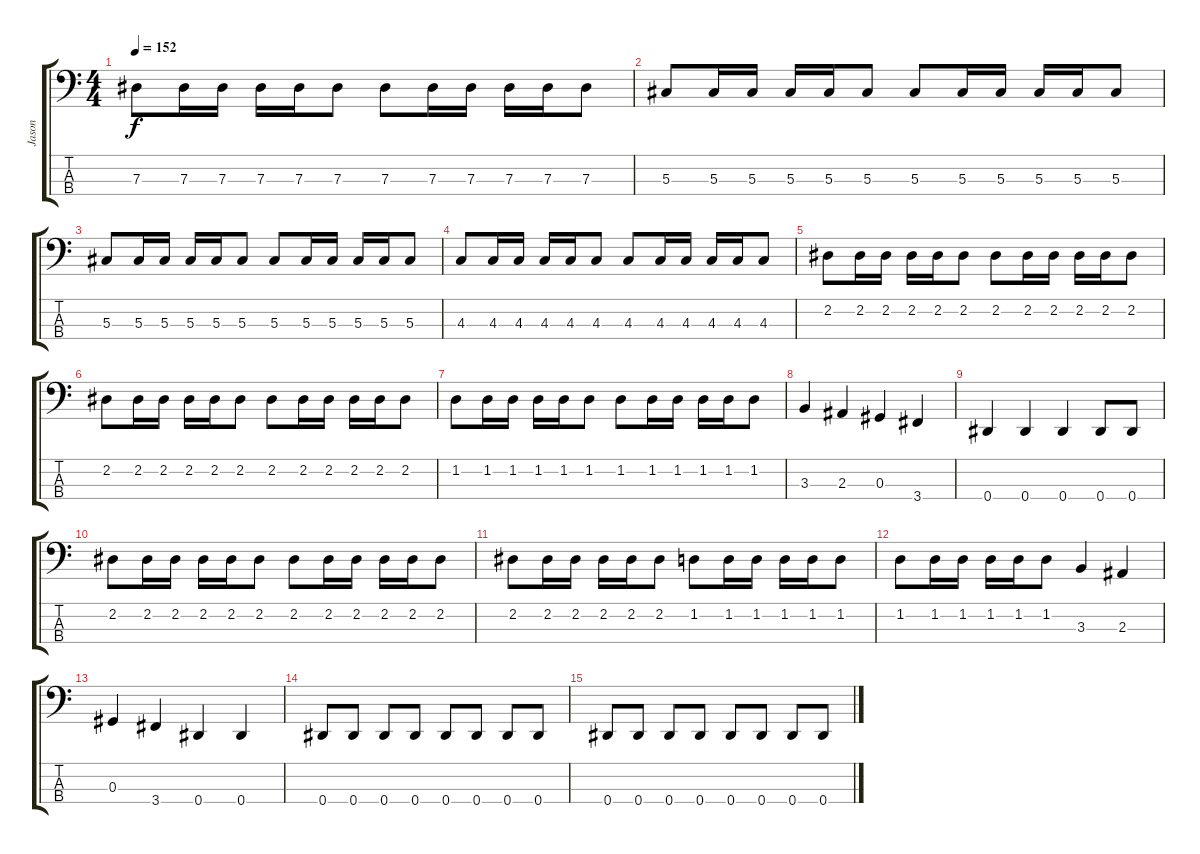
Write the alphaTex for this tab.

\track ("Jason" "Jason") {instrument electricbassfinger}
\staff {score tabs}
\tuning (Gb2 Db2 Ab1 Eb1) {hide}
\ts (4 4)
\tempo 152
\clef f4
\ks c
7.3.8{dy f} 7.3.16 7.3.16 7.3.16 7.3.16 7.3.8 7.3.8 7.3.16 7.3.16 7.3.16 7.3.16 7.3.8 |
5.3.8 5.3.16 5.3.16 5.3.16 5.3.16 5.3.8 5.3.8 5.3.16 5.3.16 5.3.16 5.3.16 5.3.8 |
5.3.8 5.3.16 5.3.16 5.3.16 5.3.16 5.3.8 5.3.8 5.3.16 5.3.16 5.3.16 5.3.16 5.3.8 |
4.3.8 4.3.16 4.3.16 4.3.16 4.3.16 4.3.8 4.3.8 4.3.16 4.3.16 4.3.16 4.3.16 4.3.8 |
2.2.8 2.2.16 2.2.16 2.2.16 2.2.16 2.2.8 2.2.8 2.2.16 2.2.16 2.2.16 2.2.16 2.2.8 |
2.2.8 2.2.16 2.2.16 2.2.16 2.2.16 2.2.8 2.2.8 2.2.16 2.2.16 2.2.16 2.2.16 2.2.8 |
1.2.8 1.2.16 1.2.16 1.2.16 1.2.16 1.2.8 1.2.8 1.2.16 1.2.16 1.2.16 1.2.16 1.2.8 |
3.3.4 2.3.4 0.3.4 3.4.4 |
0.4.4 0.4.4 0.4.4 0.4.8 0.4.8 |
2.2.8 2.2.16 2.2.16 2.2.16 2.2.16 2.2.8 2.2.8 2.2.16 2.2.16 2.2.16 2.2.16 2.2.8 |
2.2.8 2.2.16 2.2.16 2.2.16 2.2.16 2.2.8 1.2.8 1.2.16 1.2.16 1.2.16 1.2.16 1.2.8 |
1.2.8 1.2.16 1.2.16 1.2.16 1.2.16 1.2.8 3.3.4 2.3.4 |
0.3.4 3.4.4 0.4.4 0.4.4 |
0.4.8 0.4.8 0.4.8 0.4.8 0.4.8 0.4.8 0.4.8 0.4.8 |
0.4.8 0.4.8 0.4.8 0.4.8 0.4.8 0.4.8 0.4.8 0.4.8
